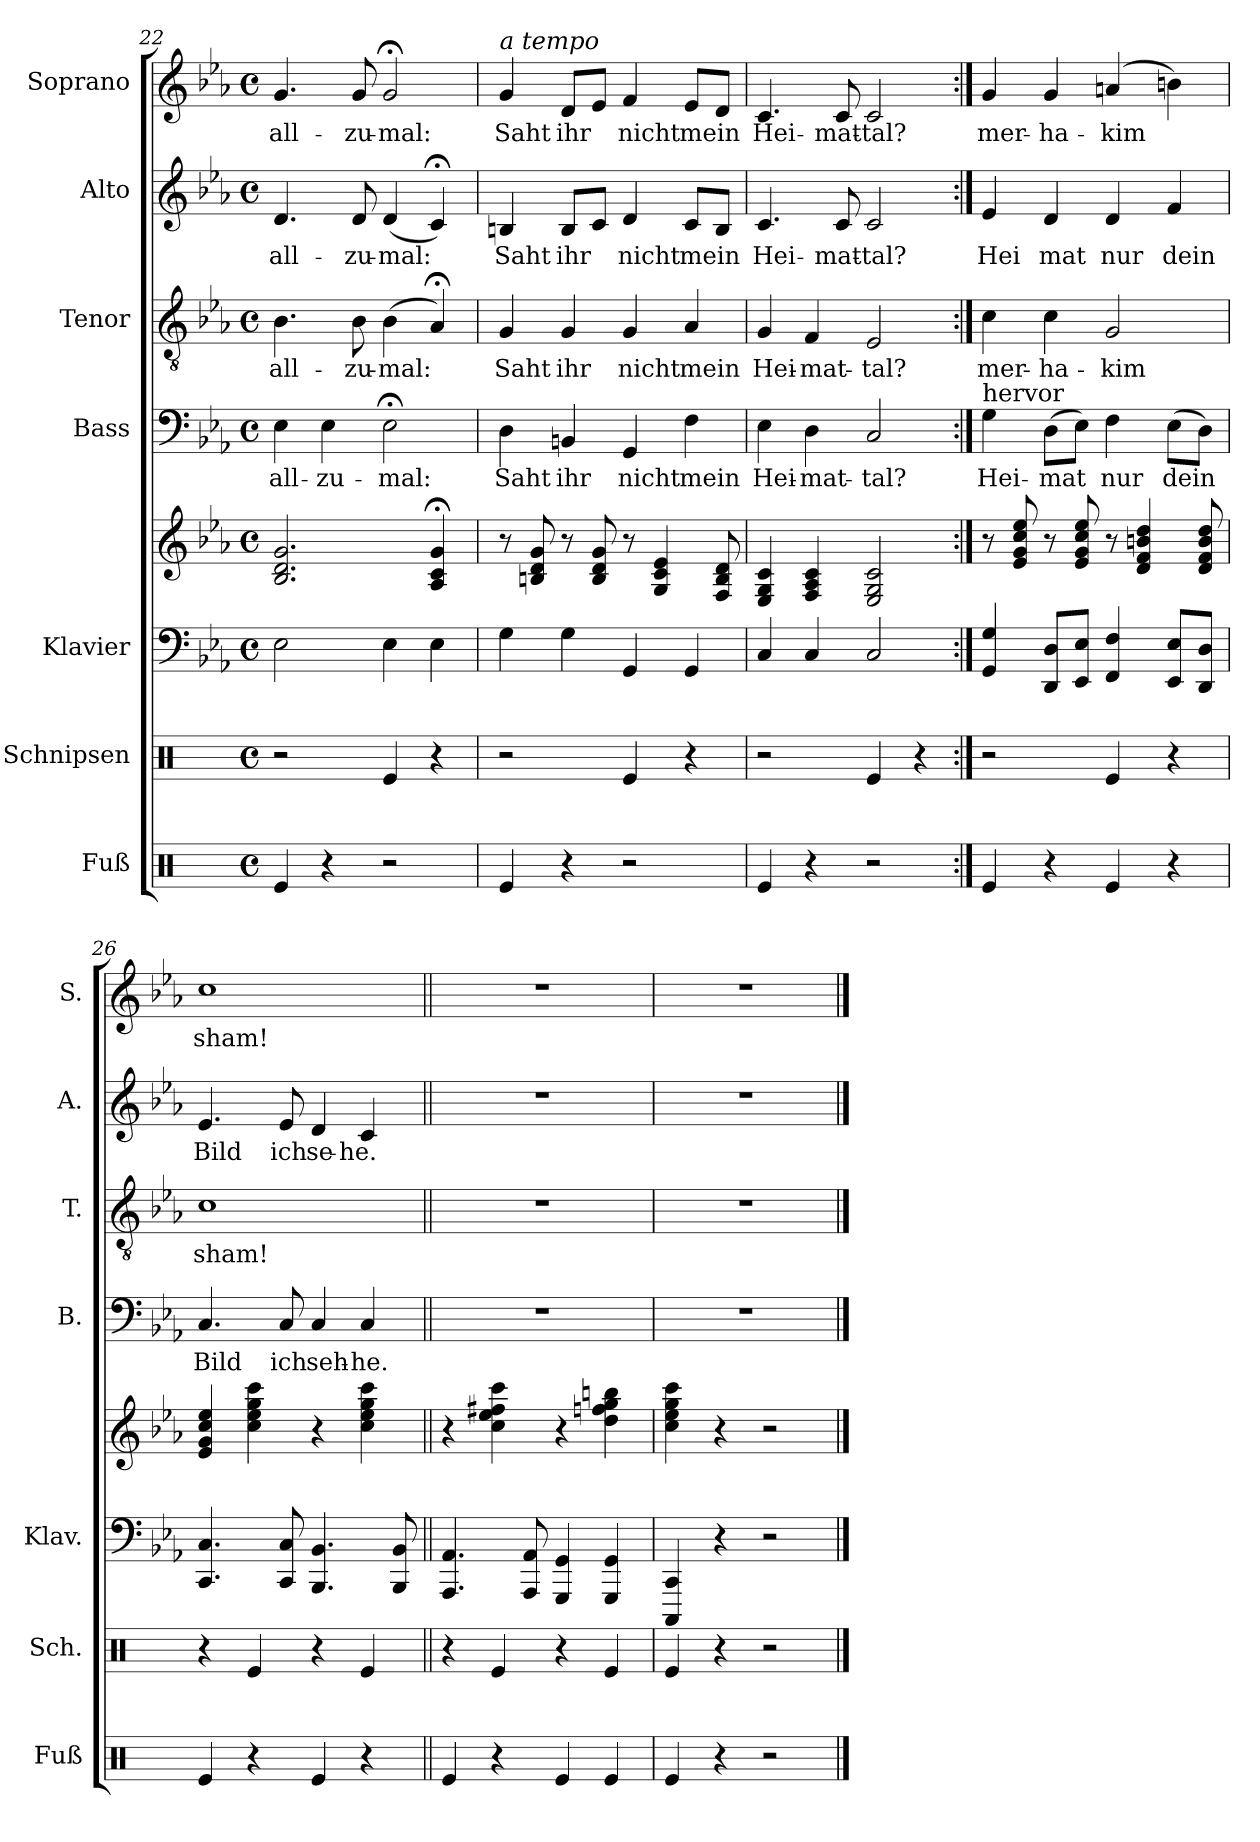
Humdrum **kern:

**kern	**kern	**kern	**kern	**kern	**text	**kern	**text	**kern	**text	**kern	**text
*part7	*part6	*part5	*part5	*part4	*part4	*part3	*part3	*part2	*part2	*part1	*part1
*staff8	*staff7	*staff6	*staff5	*staff4	*staff4	*staff3	*staff3	*staff2	*staff2	*staff1	*staff1
*I"Fuß	*I"Schnipsen	*I"Klavier	*	*I"Bass	*	*I"Tenor	*	*I"Alto	*	*I"Soprano	*
*I'Fuß	*I'Sch.	*I'Klav.	*	*I'B.	*	*I'T.	*	*I'A.	*	*I'S.	*
*clefX	*clefX	*clefF4	*clefG2	*clefF4	*	*clefGv2	*	*clefG2	*	*clefG2	*
*k[]	*k[]	*k[b-e-a-]	*k[b-e-a-]	*k[b-e-a-]	*	*k[b-e-a-]	*	*k[b-e-a-]	*	*k[b-e-a-]	*
*M4/4	*M4/4	*M4/4	*M4/4	*M4/4	*	*M4/4	*	*M4/4	*	*M4/4	*
*met(c)	*met(c)	*met(c)	*met(c)	*met(c)	*	*met(c)	*	*met(c)	*	*met(c)	*
=22	=22	=22	=22	=22	=22	=22	=22	=22	=22	=22	=22
!	!	!	!	!	!LO:LY:b	!	!LO:LY:b	!	!LO:LY:b	!	!LO:LY:b
4Re/	2r	2E-\	2.B-/ 2.d/ 2.g/	4E-\	all-	4.B-\	all-	4.d/	all-	4.g/	all-
!	!	!	!	!	!LO:LY:b	!	!	!	!	!	!
4r	.	.	.	4E-\	-zu-	.	.	.	.	.	.
!	!	!	!	!	!	!	!LO:LY:b	!	!LO:LY:b	!	!LO:LY:b
.	.	.	.	.	.	8B-\	-zu-	8d/	-zu-	8g/	-zu-
!	!	!	!	!	!LO:LY:b	!	!LO:LY:b	!	!LO:LY:b	!	!LO:LY:b
2r	4Re/	4E-\	.	2E-;<\	-mal:	(4B-\	-mal:	(4d/	-mal:	2g;</	-mal:
.	4r	4E-\	4A-/;< 4c/;< 4g/;<	.	.	4A-;</)	.	4c;</)	.	.	.
=23	=23	=23	=23	=23	=23	=23	=23	=23	=23	=23	=23
!	!	!	!	!	!	!	!	!	!	!LO:TX:i:t=a tempo	!
!	!	!	!	!	!LO:LY:b	!	!LO:LY:b	!	!LO:LY:b	!	!LO:LY:b
4Re/	2r	4G\	8r	4D\	Saht	4G/	Saht	4Bn/	Saht	4g/	Saht
.	.	.	8Bn/ 8d/ 8g/	.	.	.	.	.	.	.	.
!	!	!	!	!	!LO:LY:b	!	!LO:LY:b	!	!LO:LY:b	!	!LO:LY:b
4r	.	4G\	8r	4BBn/	ihr	4G/	ihr	8B/L	ihr	8d/L	ihr
.	.	.	8B/ 8d/ 8g/	.	.	.	.	8c/J	.	8e-/J	.
!	!	!	!	!	!LO:LY:b	!	!LO:LY:b	!	!LO:LY:b	!	!LO:LY:b
2r	4Re/	4GG/	8r	4GG/	nicht	4G/	nicht	4d/	nicht	4f/	nicht
.	.	.	4G/ 4c/ 4e-/	.	.	.	.	.	.	.	.
!	!	!	!	!	!LO:LY:b	!	!LO:LY:b	!	!LO:LY:b	!	!LO:LY:b
.	4r	4GG/	.	4F\	mein	4A-/	mein	8c/L	mein	8e-/L	mein
.	.	.	8F/ 8B/ 8d/	.	.	.	.	8B/J	.	8d/J	.
=24	=24	=24	=24	=24	=24	=24	=24	=24	=24	=24	=24
!	!	!	!	!	!LO:LY:b	!	!LO:LY:b	!	!LO:LY:b	!	!LO:LY:b
4Re/	2r	4C/	4E-/ 4G/ 4c/	4E-\	Hei-	4G/	Hei-	4.c/	Hei-	4.c/	Hei-
!	!	!	!	!	!LO:LY:b	!	!LO:LY:b	!	!	!	!
4r	.	4C/	4F/ 4A-/ 4c/	4D\	-mat-	4F/	-mat-	.	.	.	.
!	!	!	!	!	!	!	!	!	!LO:LY:b	!	!LO:LY:b
.	.	.	.	.	.	.	.	8c/	-mat-	8c/	-mat-
!	!	!	!	!	!LO:LY:b	!	!LO:LY:b	!	!LO:LY:b	!	!LO:LY:b
2r	4Re/	2C/	2E-/ 2G/ 2c/	2C/	-tal?	2E-/	-tal?	2c/	-tal?	2c/	-tal?
.	4r	.	.	.	.	.	.	.	.	.	.
=25:|!	=25:|!	=25:|!	=25:|!	=25:|!	=25:|!	=25:|!	=25:|!	=25:|!	=25:|!	=25:|!	=25:|!
!	!	!	!	!LO:TX:a:t=hervor	!	!	!	!	!	!	!
!	!	!	!	!	!LO:LY:b	!	!LO:LY:b	!	!LO:LY:b	!	!LO:LY:b
4Re/	2r	4GG/ 4G/	8r	4G\	Hei-	4c\	-mer-	4e-/	Hei	4g/	-mer-
.	.	.	8e-/ 8g/ 8cc/ 8ee-/	.	.	.	.	.	.	.	.
!	!	!	!	!	!LO:LY:b	!	!LO:LY:b	!	!LO:LY:b	!	!LO:LY:b
4r	.	8DD/ 8D/L	8r	(8D\L	-mat	4c\	-ha-	4d/	mat	4g/	-ha-
.	.	8EE-/ 8E-/J	8e-/ 8g/ 8cc/ 8ee-/	8E-\J)	.	.	.	.	.	.	.
!	!	!	!	!	!LO:LY:b	!	!LO:LY:b	!	!LO:LY:b	!	!LO:LY:b
4Re/	4Re/	4FF/ 4F/	8r	4F\	nur	2G/	-kim	4d/	nur	(4an/	-kim
.	.	.	4d/ 4f/ 4bn/ 4dd/	.	.	.	.	.	.	.	.
!	!	!	!	!	!LO:LY:b	!	!	!	!LO:LY:b	!	!
4r	4r	8EE-/ 8E-/L	.	(8E-\L	dein	.	.	4f/	dein	4bn\)	.
.	.	8DD/ 8D/J	8d/ 8f/ 8b/ 8dd/	8D\J)	.	.	.	.	.	.	.
=26	=26	=26	=26	=26	=26	=26	=26	=26	=26	=26	=26
!	!	!	!	!	!LO:LY:b	!	!LO:LY:b	!	!LO:LY:b	!	!LO:LY:b
4Re/	4r	4.CC/ 4.C/	4e-/ 4g/ 4cc/ 4ee-/	4.C/	Bild	1c	sham!	4.e-/	Bild	1cc	sham!
4r	4Re/	.	4cc\ 4ee-\ 4gg\ 4ccc\	.	.	.	.	.	.	.	.
!	!	!	!	!	!LO:LY:b	!	!	!	!LO:LY:b	!	!
.	.	8CC/ 8C/	.	8C/	ich	.	.	8e-/	ich	.	.
!	!	!	!	!	!LO:LY:b	!	!	!	!LO:LY:b	!	!
4Re/	4r	4.BBB-/ 4.BB-/	4r	4C/	seh-	.	.	4d/	se-	.	.
!	!	!	!	!	!LO:LY:b	!	!	!	!LO:LY:b	!	!
4r	4Re/	.	4cc\ 4ee-\ 4gg\ 4ccc\	4C/	-he.	.	.	4c/	-he.	.	.
.	.	8BBB-/ 8BB-/	.	.	.	.	.	.	.	.	.
=27||	=27||	=27||	=27||	=27||	=27||	=27||	=27||	=27||	=27||	=27||	=27||
4Re/	4r	4.AAA-/ 4.AA-/	4r	1r	.	1r	.	1r	.	1r	.
4r	4Re/	.	4cc\ 4ee-\ 4ff#X\ 4ccc\	.	.	.	.	.	.	.	.
.	.	8AAA-/ 8AA-/	.	.	.	.	.	.	.	.	.
4Re/	4r	4GGG/ 4GG/	4r	.	.	.	.	.	.	.	.
4Re/	4Re/	4GGG/ 4GG/	4dd\ 4ffn\ 4gg\ 4bbn\	.	.	.	.	.	.	.	.
=28	=28	=28	=28	=28	=28	=28	=28	=28	=28	=28	=28
4Re/	4Re/	4CCC/ 4CC/	4cc\ 4ee-\ 4gg\ 4ccc\	1r	.	1r	.	1r	.	1r	.
4r	4r	4r	4r	.	.	.	.	.	.	.	.
2r	2r	2r	2r	.	.	.	.	.	.	.	.
==	==	==	==	==	==	==	==	==	==	==	==
*-	*-	*-	*-	*-	*-	*-	*-	*-	*-	*-	*-
